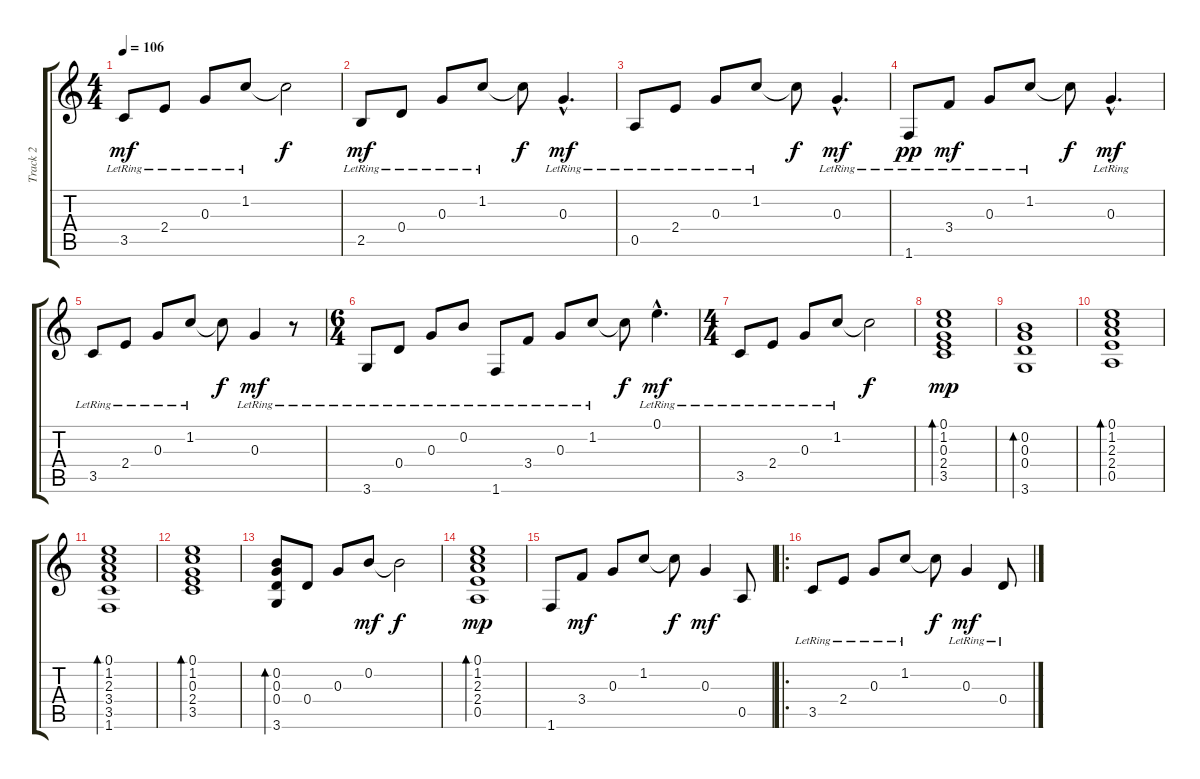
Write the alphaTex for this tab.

\track ("Track 2" "Track 2") {instrument acousticguitarsteel}
\staff {score tabs}
\tuning (E4 B3 G3 D3 A2 E2) {hide}
\ts (4 4)
\tempo 106
\clef g2
\ks c
3.5{lr}.8{dy mf} 2.4{lr}.8 0.3{lr}.8 1.2{lr}.8 1.2{t}.2{dy f} |
2.5{lr}.8{dy mf} 0.4{lr}.8 0.3{lr}.8 1.2{lr}.8 1.2{t}.8{dy f} 0.3{hac lr}.4{d dy mf} |
0.5{lr}.8 2.4{lr}.8 0.3{lr}.8 1.2{lr}.8 1.2{t}.8{dy f} 0.3{hac lr}.4{d dy mf} |
1.6{lr}.8{dy pp} 3.4{lr}.8{dy mf} 0.3{lr}.8 1.2{lr}.8 1.2{t}.8{dy f} 0.3{hac lr}.4{d dy mf} |
3.5{lr}.8 2.4{lr}.8 0.3{lr}.8 1.2{lr}.8 1.2{t}.8{dy f} 0.3{lr}.4{dy mf} r.8 |
\ts (6 4)
3.6{lr}.8 0.4{lr}.8 0.3{lr}.8 0.2{lr}.8 1.6{lr}.8 3.4{lr}.8 0.3{lr}.8 1.2{lr}.8 1.2{t}.8{dy f} 0.1{hac lr}.4{d dy mf} |
\ts (4 4)
3.5{lr}.8 2.4{lr}.8 0.3{lr}.8 1.2{lr}.8 1.2{t}.2{dy f} |
(0.1 1.2 0.3 2.4 3.5).1{bd 240 dy mp} |
(0.2 0.3 0.4 3.6).1{bd 120} |
(0.1 1.2 2.3 2.4 0.5).1{bd 240} |
(0.1 1.2 2.3 3.4 3.5 1.6).1{bd 60} |
(0.1 1.2 0.3 2.4 3.5).1{bd 240} |
(0.2 0.3 0.4 3.6).8{bd 240} 0.4.8 0.3.8 0.2.8{dy mf} 0.2{t}.2{dy f} |
(0.1 1.2 2.3 2.4 0.5).1{bd 240 dy mp} |
1.6.8 3.4.8{dy mf} 0.3.8 1.2.8 1.2{t}.8{dy f} 0.3.4{dy mf} 0.5.8 |
\ro
3.5{lr}.8 2.4{lr}.8 0.3{lr}.8 1.2{lr}.8 1.2{t}.8{dy f} 0.3{lr}.4{dy mf} 0.4{lr}.8
